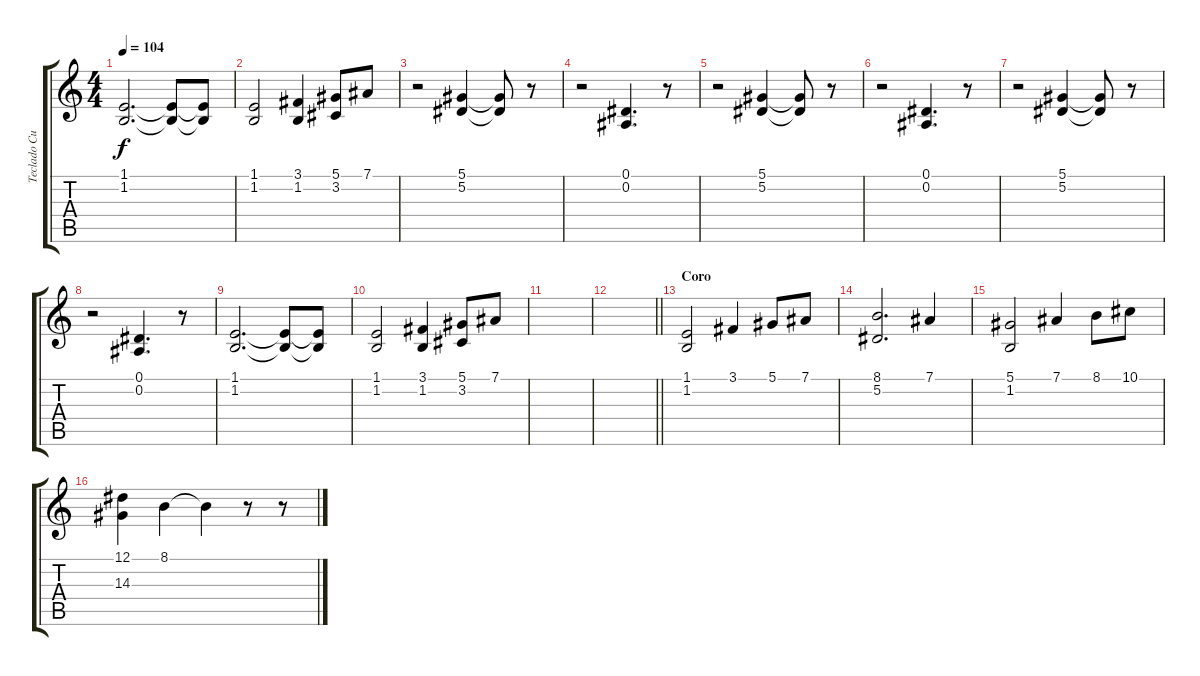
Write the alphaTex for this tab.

\track ("Teclado Cuerdas" "Teclado Cu") {instrument stringensemble2}
\staff {score tabs}
\tuning (Eb4 Bb3 Gb3 Db3 Ab2 Eb2) {hide}
\ts (4 4)
\tempo 104
\clef g2
\ks c
(1.1 1.2).2{d dy f} (1.1{t} 1.2{t}).8 (1.1{t} 1.2{t}).8 |
(1.1 1.2).2 (3.1 1.2).4 (5.1 3.2).8 7.1.8 |
r.2 (5.1 5.2).4 (5.1{t} 5.2{t}).8 r.8 |
r.2 (0.1 0.2).4{d} r.8 |
r.2 (5.1 5.2).4 (5.1{t} 5.2{t}).8 r.8 |
r.2 (0.1 0.2).4{d} r.8 |
r.2 (5.1 5.2).4 (5.1{t} 5.2{t}).8 r.8 |
r.2 (0.1 0.2).4{d} r.8 |
(1.1 1.2).2{d} (1.1{t} 1.2{t}).8 (1.1{t} 1.2{t}).8 |
(1.1 1.2).2 (3.1 1.2).4 (5.1 3.2).8 7.1.8 |
|
\barLineRight lightlight
|
\section ("" "Coro")
(1.1 1.2).2 3.1.4 5.1.8 7.1.8 |
(8.1 5.2).2{d} 7.1.4 |
(5.1 1.2).2 7.1.4 8.1.8 10.1.8 |
(12.1 14.3).4 8.1.4 8.1{t}.4 r.8 r.8
